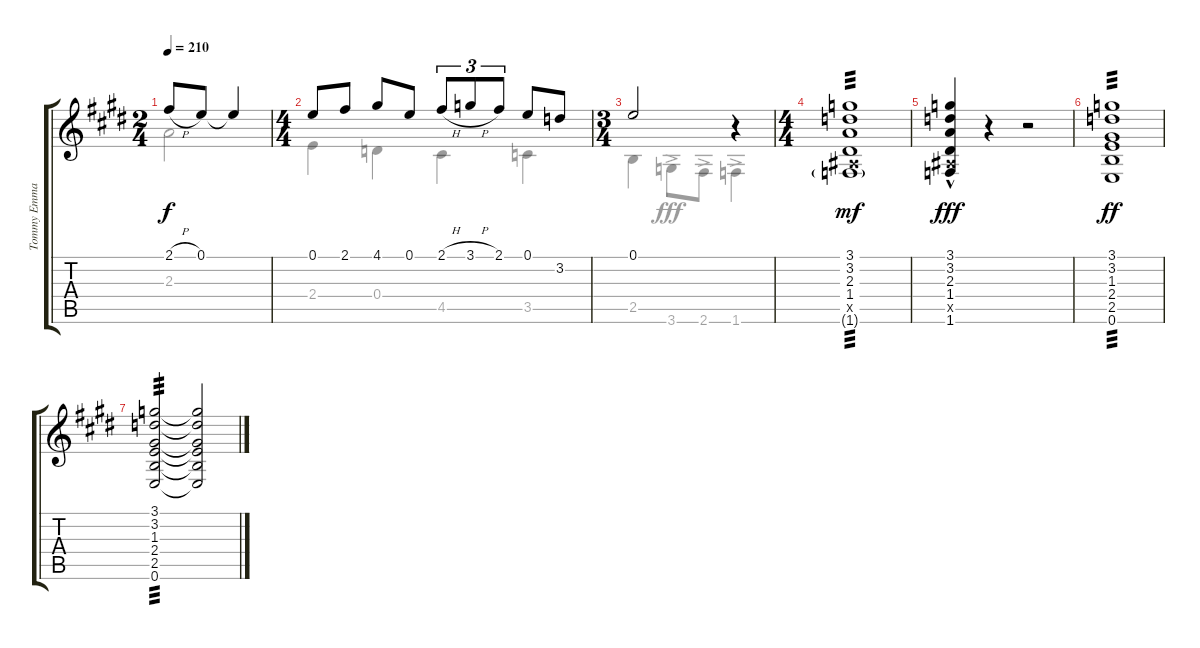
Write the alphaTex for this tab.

\track ("Tommy Emmanuel" "Tommy Emma") {instrument acousticguitarsteel}
\staff {score tabs}
\tuning (E4 B3 G3 D3 A2 E2) {hide}
\voice
\ts (2 4)
\tempo 210
\clef g2
\ks c#minor
2.1{h}.8{dy f} 0.1.8 0.1{t}.4 |
\ts (4 4)
0.1.8 2.1.8 4.1.8 0.1.8 2.1{h}.8{tu (3 2)} 3.1{h}.8{tu (3 2)} 2.1.8{tu (3 2)} 0.1.8 3.2.8 |
\ts (3 4)
0.1.2 r.4 |
\ts (4 4)
\ks e
(3.1 3.2 2.3 1.4 1.5{x} 1.6{g}).1{tp 3 dy mf} |
\ks c#minor
(3.1{hac} 3.2{hac} 2.3{hac} 1.4{hac} 1.5{hac x} 1.6{hac}).4{dy fff} r.4 r.2 |
(3.1 3.2 1.3 2.4 2.5 0.6).1{tp 3 dy ff} |
(3.1 3.2 1.3 2.4 2.5 0.6).2{tp 3} (3.1{t} 3.2{t} 1.3{t} 2.4{t} 2.5{t} 0.6{t}).2
\voice
\clef g2
\ottava regular
\simile none
\ks c#minor
2.3{t}.2{dy f} |
2.4.4 0.4.4 4.5.4 3.5.4 |
2.5.4 3.6{ac}.8{dy fff} 2.6{ac}.8 1.6{ac}.4 |
\ks e
|
\ks c#minor
|
|
